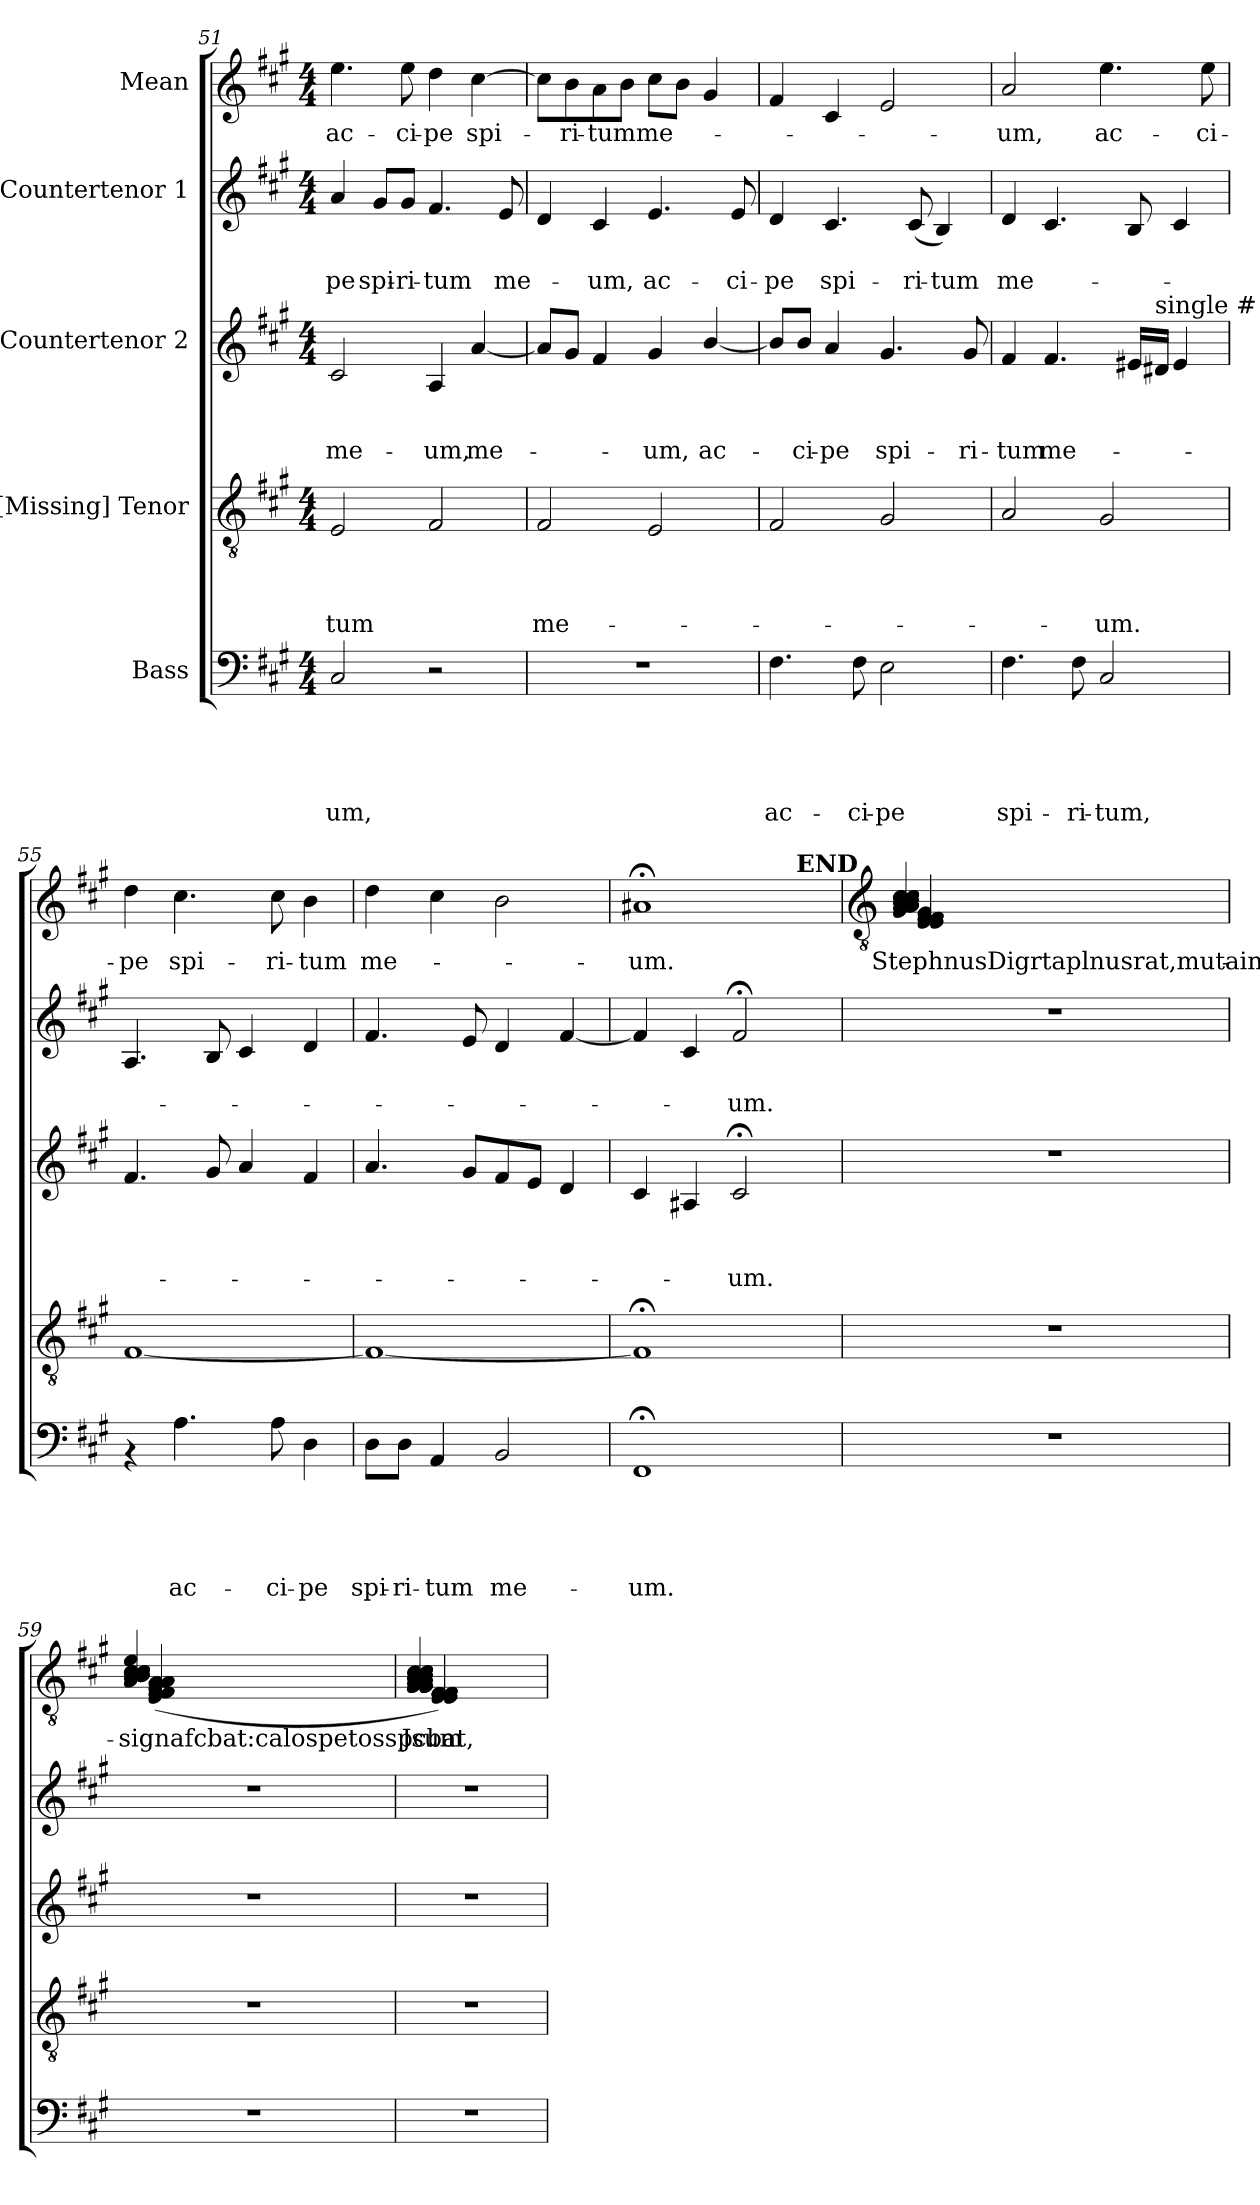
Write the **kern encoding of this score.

**kern	**text	**text	**text	**text	**text	**kern	**text	**text	**text	**text	**kern	**text	**text	**text	**kern	**text	**text	**kern	**text
*part5	*part5	*part5	*part5	*part5	*part5	*part4	*part4	*part4	*part4	*part4	*part3	*part3	*part3	*part3	*part2	*part2	*part2	*part1	*part1
*staff5	*staff5	*staff5	*staff5	*staff5	*staff5	*staff4	*staff4	*staff4	*staff4	*staff4	*staff3	*staff3	*staff3	*staff3	*staff2	*staff2	*staff2	*staff1	*staff1
*I"Bass	*	*	*	*	*	*I"[Missing] Tenor	*	*	*	*	*I"Countertenor 2	*	*	*	*I"Countertenor 1	*	*	*I"Mean	*
*clefF4	*	*	*	*	*	*clefGv2	*	*	*	*	*clefG2	*	*	*	*clefG2	*	*	*clefG2	*
*k[f#c#g#]	*	*	*	*	*	*k[f#c#g#]	*	*	*	*	*k[f#c#g#]	*	*	*	*k[f#c#g#]	*	*	*k[f#c#g#]	*
*A:	*	*	*	*	*	*A:	*	*	*	*	*A:	*	*	*	*A:	*	*	*A:	*
*M4/4	*	*	*	*	*	*M4/4	*	*	*	*	*M4/4	*	*	*	*M4/4	*	*	*M4/4	*
=51	=51	=51	=51	=51	=51	=51	=51	=51	=51	=51	=51	=51	=51	=51	=51	=51	=51	=51	=51
!	!	!	!	!	!LO:LY:b	!	!	!	!	!LO:LY:b	!	!	!	!LO:LY:b	!	!	!LO:LY:b	!	!LO:LY:b
2C#/	.	.	.	.	-um,	2E/	.	.	.	-tum	2c#/	.	.	me-	4a/	.	-pe	4.ee\	ac-
!	!	!	!	!	!	!	!	!	!	!	!	!	!	!	!	!	!LO:LY:b	!	!
.	.	.	.	.	.	.	.	.	.	.	.	.	.	.	8g#/L	.	spi-	.	.
!	!	!	!	!	!	!	!	!	!	!	!	!	!	!	!	!	!LO:LY:b	!	!LO:LY:b
.	.	.	.	.	.	.	.	.	.	.	.	.	.	.	8g#/J	.	-ri-	8ee\	-ci-
!	!	!	!	!	!	!	!	!	!	!	!	!	!	!LO:LY:b	!	!	!LO:LY:b	!	!LO:LY:b
2r	.	.	.	.	.	2F#/	.	.	.	.	4A/	.	.	-um,	4.f#/	.	-tum	4dd\	-pe
!	!	!	!	!	!	!	!	!	!	!	!	!	!	!LO:LY:b	!	!	!	!	!LO:LY:b
.	.	.	.	.	.	.	.	.	.	.	[<4a/	.	.	me-	.	.	.	[>4cc#\	spi-
!	!	!	!	!	!	!	!	!	!	!	!	!	!	!	!	!	!LO:LY:b	!	!
.	.	.	.	.	.	.	.	.	.	.	.	.	.	.	8e/	.	me-	.	.
=52!	=52!	=52!	=52!	=52!	=52!	=52!	=52!	=52!	=52!	=52!	=52!	=52!	=52!	=52!	=52!	=52!	=52!	=52!	=52!
!	!	!	!	!	!	!	!	!	!	!LO:LY:b	!	!	!	!	!	!	!	!	!
1r	.	.	.	.	.	2F#/	.	.	.	me-	8a/L]	.	.	.	4d/	.	.	8cc#\L]	.
!	!	!	!	!	!	!	!	!	!	!	!	!	!	!	!	!	!	!	!LO:LY:b
.	.	.	.	.	.	.	.	.	.	.	8g#/J	.	.	.	.	.	.	8b\	-ri-
!	!	!	!	!	!	!	!	!	!	!	!	!	!	!	!	!	!LO:LY:b	!	!LO:LY:b
.	.	.	.	.	.	.	.	.	.	.	4f#/	.	.	.	4c#/	.	-um,	8a\	-tumme-
.	.	.	.	.	.	.	.	.	.	.	.	.	.	.	.	.	.	8b\J	.
!	!	!	!	!	!	!	!	!	!	!	!	!	!	!LO:LY:b	!	!	!LO:LY:b	!	!
.	.	.	.	.	.	2E/	.	.	.	.	4g#/	.	.	-um,	4.e/	.	ac-	8cc#\L	.
.	.	.	.	.	.	.	.	.	.	.	.	.	.	.	.	.	.	8b\J	.
!	!	!	!	!	!	!	!	!	!	!	!	!	!	!LO:LY:b	!	!	!	!	!
.	.	.	.	.	.	.	.	.	.	.	[<4b/	.	.	ac-	.	.	.	4g#/	.
!	!	!	!	!	!	!	!	!	!	!	!	!	!	!	!	!	!LO:LY:b	!	!
.	.	.	.	.	.	.	.	.	.	.	.	.	.	.	8e/	.	-ci-	.	.
!!LO:PB:g=z
=53!	=53!	=53!	=53!	=53!	=53!	=53!	=53!	=53!	=53!	=53!	=53!	=53!	=53!	=53!	=53!	=53!	=53!	=53!	=53!
!	!	!	!	!	!LO:LY:b	!	!	!	!	!	!	!	!	!	!	!	!LO:LY:b	!	!
4.F#\	.	.	.	.	ac-	2F#/	.	.	.	.	8b/L]	.	.	.	4d/	.	-pe	4f#/	.
!	!	!	!	!	!	!	!	!	!	!	!	!	!	!LO:LY:b	!	!	!	!	!
.	.	.	.	.	.	.	.	.	.	.	8b/J	.	.	-ci-	.	.	.	.	.
!	!	!	!	!	!	!	!	!	!	!	!	!	!	!LO:LY:b	!	!	!LO:LY:b	!	!
.	.	.	.	.	.	.	.	.	.	.	4a/	.	.	-pe	4.c#/	.	spi-	4c#/	.
!	!	!	!	!	!LO:LY:b	!	!	!	!	!	!	!	!	!	!	!	!	!	!
8F#\	.	.	.	.	-ci-	.	.	.	.	.	.	.	.	.	.	.	.	.	.
!	!	!	!	!	!LO:LY:b	!	!	!	!	!	!	!	!	!LO:LY:b	!	!	!	!	!
2E\	.	.	.	.	-pe	2G#/	.	.	.	.	4.g#/	.	.	spi-	.	.	.	2e/	.
!	!	!	!	!	!	!	!	!	!	!	!	!	!	!	!	!	!LO:LY:b	!	!
.	.	.	.	.	.	.	.	.	.	.	.	.	.	.	(8c#/	.	-ri-	.	.
!	!	!	!	!	!	!	!	!	!	!	!	!	!	!	!	!	!LO:LY:b	!	!
.	.	.	.	.	.	.	.	.	.	.	.	.	.	.	4B/)	.	-tum	.	.
!	!	!	!	!	!	!	!	!	!	!	!	!	!	!LO:LY:b	!	!	!	!	!
.	.	.	.	.	.	.	.	.	.	.	8g#/	.	.	-ri-	.	.	.	.	.
=54!	=54!	=54!	=54!	=54!	=54!	=54!	=54!	=54!	=54!	=54!	=54!	=54!	=54!	=54!	=54!	=54!	=54!	=54!	=54!
!	!	!	!	!	!LO:LY:b	!	!	!	!	!	!	!	!	!LO:LY:b	!	!	!LO:LY:b	!	!LO:LY:b
4.F#\	.	.	.	.	spi-	2A/	.	.	.	.	4f#/	.	.	-tum	4d/	.	me-	2a/	-um,
!	!	!	!	!	!	!	!	!	!	!	!	!	!	!LO:LY:b	!	!	!	!	!
.	.	.	.	.	.	.	.	.	.	.	4.f#/	.	.	me-	4.c#/	.	.	.	.
!	!	!	!	!	!LO:LY:b	!	!	!	!	!	!	!	!	!	!	!	!	!	!
8F#\	.	.	.	.	-ri-	.	.	.	.	.	.	.	.	.	.	.	.	.	.
!	!	!	!	!	!LO:LY:b	!	!	!	!	!LO:LY:b	!	!	!	!	!	!	!	!	!LO:LY:b
2C#/	.	.	.	.	-tum,	2G#/	.	.	.	-um.	.	.	.	.	.	.	.	4.ee\	ac-
.	.	.	.	.	.	.	.	.	.	.	16e#X/LL	.	.	.	8B/	.	.	.	.
!	!	!	!	!	!	!	!	!	!	!	!LO:TX:a:t=single #	!	!	!	!	!	!	!	!
.	.	.	.	.	.	.	.	.	.	.	16d#/JJ	.	.	.	.	.	.	.	.
.	.	.	.	.	.	.	.	.	.	.	4e#/	.	.	.	4c#/	.	.	.	.
!	!	!	!	!	!	!	!	!	!	!	!	!	!	!	!	!	!	!	!LO:LY:b
.	.	.	.	.	.	.	.	.	.	.	.	.	.	.	.	.	.	8ee\	-ci-
=55!	=55!	=55!	=55!	=55!	=55!	=55!	=55!	=55!	=55!	=55!	=55!	=55!	=55!	=55!	=55!	=55!	=55!	=55!	=55!
!	!	!	!	!	!	!	!	!	!	!	!	!	!	!	!	!	!	!	!LO:LY:b
4rAA	.	.	.	.	.	[<1F#	.	.	.	.	4.f#/	.	.	.	4.A/	.	.	4dd\	-pe
!	!	!	!	!	!LO:LY:b	!	!	!	!	!	!	!	!	!	!	!	!	!	!LO:LY:b
4.A\	.	.	.	.	ac-	.	.	.	.	.	.	.	.	.	.	.	.	4.cc#\	spi-
.	.	.	.	.	.	.	.	.	.	.	8g#/	.	.	.	8B/	.	.	.	.
.	.	.	.	.	.	.	.	.	.	.	4a/	.	.	.	4c#/	.	.	.	.
!	!	!	!	!	!LO:LY:b	!	!	!	!	!	!	!	!	!	!	!	!	!	!LO:LY:b
8A\	.	.	.	.	-ci-	.	.	.	.	.	.	.	.	.	.	.	.	8cc#\	-ri-
!	!	!	!	!	!LO:LY:b	!	!	!	!	!	!	!	!	!	!	!	!	!	!LO:LY:b
4D\	.	.	.	.	-pe	.	.	.	.	.	4f#/	.	.	.	4d/	.	.	4b\	-tum
=56!	=56!	=56!	=56!	=56!	=56!	=56!	=56!	=56!	=56!	=56!	=56!	=56!	=56!	=56!	=56!	=56!	=56!	=56!	=56!
!	!	!	!	!	!LO:LY:b	!	!	!	!	!	!	!	!	!	!	!	!	!	!LO:LY:b
8D\L	.	.	.	.	spi-	1F#_	.	.	.	.	4.a/	.	.	.	4.f#/	.	.	4dd\	me-
!	!	!	!	!	!LO:LY:b	!	!	!	!	!	!	!	!	!	!	!	!	!	!
8D\J	.	.	.	.	-ri-	.	.	.	.	.	.	.	.	.	.	.	.	.	.
!	!	!	!	!	!LO:LY:b	!	!	!	!	!	!	!	!	!	!	!	!	!	!
4AA/	.	.	.	.	-tum	.	.	.	.	.	.	.	.	.	.	.	.	4cc#\	.
.	.	.	.	.	.	.	.	.	.	.	8g#/L	.	.	.	8e/	.	.	.	.
!	!	!	!	!	!LO:LY:b	!	!	!	!	!	!	!	!	!	!	!	!	!	!
2BB/	.	.	.	.	me-	.	.	.	.	.	8f#/	.	.	.	4d/	.	.	2b\	.
.	.	.	.	.	.	.	.	.	.	.	8e/J	.	.	.	.	.	.	.	.
.	.	.	.	.	.	.	.	.	.	.	4d/	.	.	.	[<4f#/	.	.	.	.
=57!	=57!	=57!	=57!	=57!	=57!	=57!	=57!	=57!	=57!	=57!	=57!	=57!	=57!	=57!	=57!	=57!	=57!	=57!	=57!
!	!	!	!	!	!LO:LY:b	!	!	!	!	!	!	!	!	!	!	!	!	!	!LO:LY:b
*	*	*	*	*	*	*	*	*	*	*	*	*	*	*	*	*	*	*^	*
1FF#;	.	.	.	.	-um.	1F#;]	.	.	.	.	4c#/	.	.	.	4f#/]	.	.	1a#X;	2ryy	-um.
.	.	.	.	.	.	.	.	.	.	.	4A#X/	.	.	.	4c#/	.	.	.	.	.
!	!	!	!	!	!	!	!	!	!	!	!	!	!	!LO:LY:b	!	!	!LO:LY:b	!	!	!
.	.	.	.	.	.	.	.	.	.	.	2c#;/	.	.	-um.	2f#;/	.	-um.	.	4ryy	.
.	.	.	.	.	.	.	.	.	.	.	.	.	.	.	.	.	.	.	32ryy	.
!	!	!	!	!	!	!	!	!	!	!	!	!	!	!	!	!	!	!	!LO:TX:a:B:t=END	!
.	.	.	.	.	.	.	.	.	.	.	.	.	.	.	.	.	.	.	8..ryy	.
!!LO:PB:g=z	!!
=58!	=58!	=58!	=58!	=58!	=58!	=58!	=58!	=58!	=58!	=58!	=58!	=58!	=58!	=58!	=58!	=58!	=58!	=58!	=58!	=58!
*	*	*	*	*	*	*	*	*	*	*	*	*	*	*	*	*	*	*clefGv2	*	*
!	!	!	!	!	!	!	!	!	!	!	!	!	!	!	!	!	!	!	!	!LO:LY:b
1r	.	.	.	.	.	1r	.	.	.	.	1r	.	.	.	1r	.	.	(4G#/ 4A/ 4A/ 4A/ 4B/ 4B/ 4c#/ 4c#/ 4c#/ 4c#/ 4c#/ 4c#/	(4E/ 4E/ 4F#/ 4F#/ 4F#/ 4F#/ 4G#/	StephnusDigrtaplnusrat,mutainplbe-
.	.	.	.	.	.	.	.	.	.	.	.	.	.	.	.	.	.	2.ryy	2.ryy	.
!!LO:LB:g=z	!!
=59	=59	=59	=59	=59	=59	=59	=59	=59	=59	=59	=59	=59	=59	=59	=59	=59	=59	=59	=59	=59
!	!	!	!	!	!	!	!	!	!	!	!	!	!	!	!	!	!	!	!	!LO:LY:b
1r	.	.	.	.	.	1r	.	.	.	.	1r	.	.	.	1r	.	.	4A/ 4B/ 4B/ 4B/ 4c#/ 4c#/ 4c#/ 4c#/ 4c#/ 4c#/ 4c#/ 4e/	(4E/ 4F#/ 4F#/ 4F#/ 4G#/ 4A/ 4A/ 4A/	-signafcbat:calospetosspcbat,
.	.	.	.	.	.	.	.	.	.	.	.	.	.	.	.	.	.	2.ryy	2.ryy	.
!!LO:LB:g=z	!!
=60	=60	=60	=60	=60	=60	=60	=60	=60	=60	=60	=60	=60	=60	=60	=60	=60	=60	=60	=60	=60
!	!	!	!	!	!	!	!	!	!	!	!	!	!	!	!	!	!	!	!	!LO:LY:b
1r	.	.	.	.	.	1r	.	.	.	.	1r	.	.	.	1r	.	.	(4G#/ 4G#/ 4G#/ 4G#/ 4A/ 4A/ 4B/ 4B/ 4B/ 4c#/ 4c#/ 4c#/	(4E/ 4E/ 4F#/ 4F#/ 4F#/ 4F#/ 4F#/ 4F#/)	Jsum-
.	.	.	.	.	.	.	.	.	.	.	.	.	.	.	.	.	.	2.ryy	2.ryy	.
*	*	*	*	*	*	*	*	*	*	*	*	*	*	*	*	*	*	*v	*v	*
=!	=!	=!	=!	=!	=!	=!	=!	=!	=!	=!	=!	=!	=!	=!	=!	=!	=!	=!	=!
*-	*-	*-	*-	*-	*-	*-	*-	*-	*-	*-	*-	*-	*-	*-	*-	*-	*-	*-	*-
